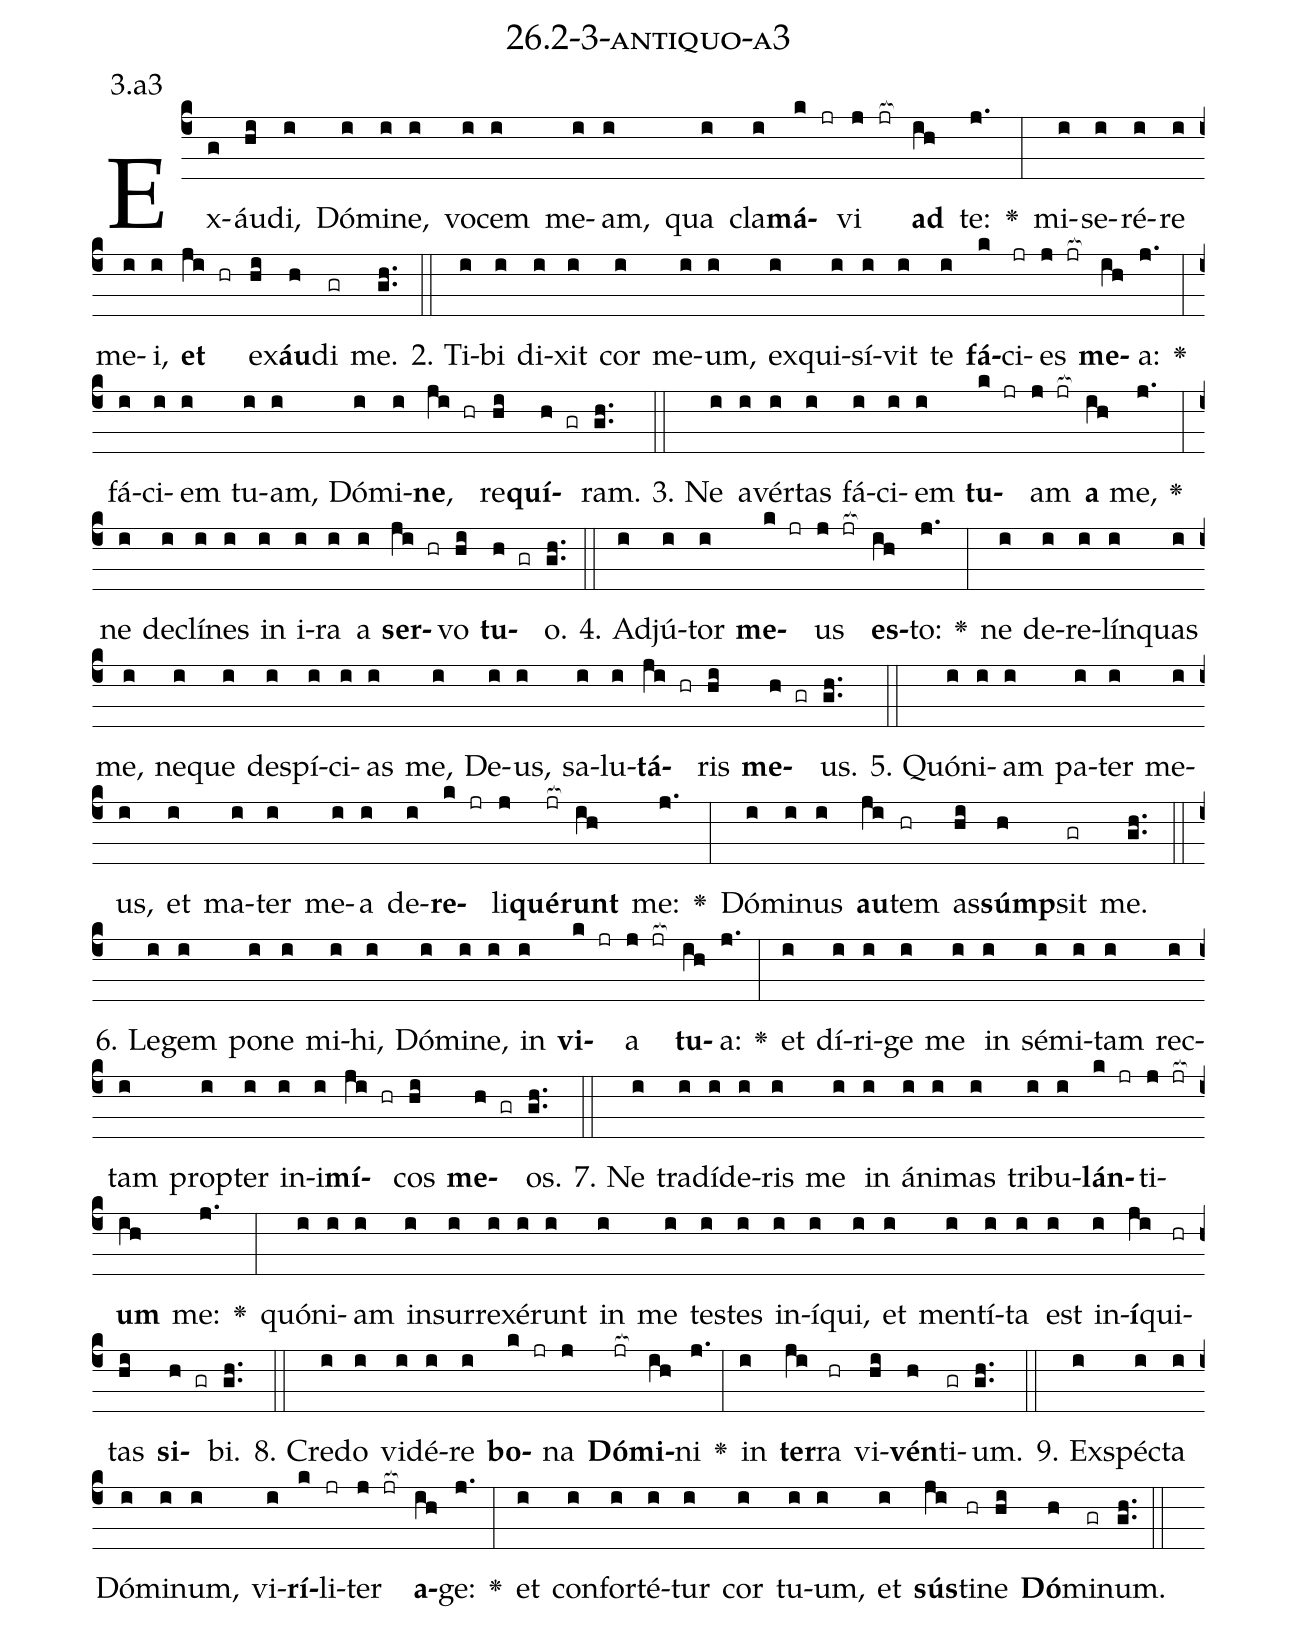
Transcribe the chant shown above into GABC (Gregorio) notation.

name: 26.2-3-antiquo-a3;
annotation: 3.a3;
%%
(c4)Ex(g)áu(hi)di,(i) Dó(i)mi(i)ne,(i) vo(i)cem(i) me(i)am,(i) qua(i) cla(i)<b>má</b>(k jr)vi(j jr[ocb:1{]) <b>ad</b>(ih[ocb:0}]) te:(j.) <v>\greheightstar</v>(:) mi(i)se(i)ré(i)re(i) me(i)i,(i) <b>et</b>(ji hr) ex(hi)<b>áu</b>(h)di(gr) me.(gh..) (::)
2. Ti(i)bi(i) di(i)xit(i) cor(i) me(i)um,(i) ex(i)qui(i)sí(i)vit(i) te(i) <b>fá</b>(k)ci(jr)es(j jr[ocb:1{]) <b>me</b>(ih[ocb:0}])a:(j.) <v>\greheightstar</v>(:) fá(i)ci(i)em(i) tu(i)am,(i) Dó(i)mi(i)<b>ne</b>,(ji hr) re(hi)<b>quí</b>(h gr)ram.(gh..) (::)
3. Ne(i) a(i)vér(i)tas(i) fá(i)ci(i)em(i) <b>tu</b>(k jr)am(j jr[ocb:1{]) <b>a</b>(ih[ocb:0}]) me,(j.) <v>\greheightstar</v>(:) ne(i) de(i)clí(i)nes(i) in(i) i(i)ra(i) a(i) <b>ser</b>(ji hr)vo(hi) <b>tu</b>(h gr)o.(gh..) (::)
4. Ad(i)jú(i)tor(i) <b>me</b>(k jr)us(j jr[ocb:1{]) <b>es</b>(ih[ocb:0}])to:(j.) <v>\greheightstar</v>(:) ne(i) de(i)re(i)lín(i)quas(i) me,(i) ne(i)que(i) de(i)spí(i)ci(i)as(i) me,(i) De(i)us,(i) sa(i)lu(i)<b>tá</b>(ji hr)ris(hi) <b>me</b>(h gr)us.(gh..) (::)
5. Quón(i)i(i)am(i) pa(i)ter(i) me(i)us,(i) et(i) ma(i)ter(i) me(i)a(i) de(i)<b>re</b>(k jr)li(j)<b>qué</b>(jr[ocb:1{])<b>runt</b>(ih[ocb:0}]) me:(j.) <v>\greheightstar</v>(:) Dó(i)mi(i)nus(i) <b>au</b>(ji)tem(hr) as(hi)<b>súmp</b>(h)sit(gr) me.(gh..) (::)
6. Le(i)gem(i) po(i)ne(i) mi(i)hi,(i) Dó(i)mi(i)ne,(i) in(i) <b>vi</b>(k jr)a(j jr[ocb:1{]) <b>tu</b>(ih[ocb:0}])a:(j.) <v>\greheightstar</v>(:) et(i) dí(i)ri(i)ge(i) me(i) in(i) sé(i)mi(i)tam(i) rec(i)tam(i) prop(i)ter(i) in(i)i(i)<b>mí</b>(ji hr)cos(hi) <b>me</b>(h gr)os.(gh..) (::)
7. Ne(i) tra(i)dí(i)de(i)ris(i) me(i) in(i) á(i)ni(i)mas(i) tri(i)bu(i)<b>lán</b>(k jr)ti(j jr[ocb:1{])<b>um</b>(ih[ocb:0}]) me:(j.) <v>\greheightstar</v>(:) quón(i)i(i)am(i) in(i)sur(i)re(i)xé(i)runt(i) in(i) me(i) tes(i)tes(i) in(i)í(i)qui,(i) et(i) men(i)tí(i)ta(i) est(i) in(i)<b>í</b>(ji)qui(hr)tas(hi) <b>si</b>(h gr)bi.(gh..) (::)
8. Cre(i)do(i) vi(i)dé(i)re(i) <b>bo</b>(k jr)na(j) <b>Dó</b>(jr[ocb:1{])<b>mi</b>(ih[ocb:0}])ni(j.) <v>\greheightstar</v>(:) in(i) <b>ter</b>(ji)ra(hr) vi(hi)<b>vén</b>(h)ti(gr)um.(gh..) (::)
9. Ex(i)spéc(i)ta(i) Dó(i)mi(i)num,(i) vi(i)<b>rí</b>(k)li(jr)ter(j jr[ocb:1{]) <b>a</b>(ih[ocb:0}])ge:(j.) <v>\greheightstar</v>(:) et(i) con(i)for(i)té(i)tur(i) cor(i) tu(i)um,(i) et(i) <b>sús</b>(ji)ti(hr)ne(hi) <b>Dó</b>(h)mi(gr)num.(gh..) (::)
